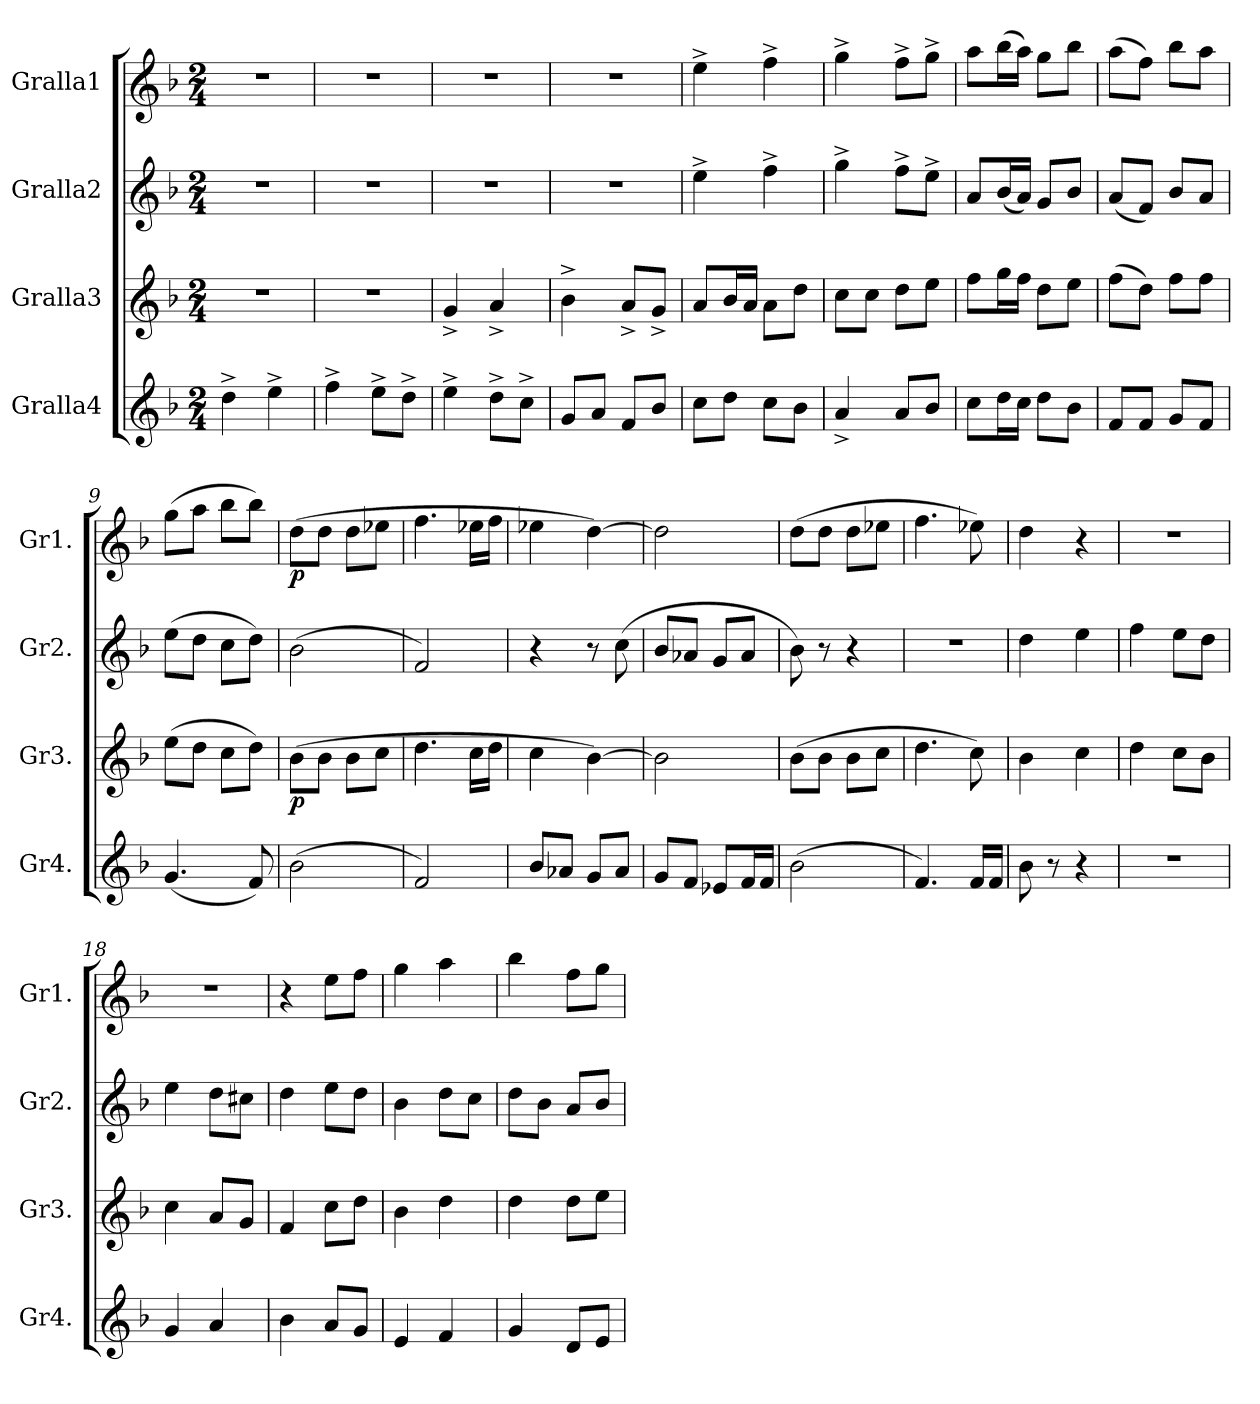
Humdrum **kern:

**kern	**kern	**dynam	**kern	**kern	**dynam
*part4	*part3	*part3	*part2	*part1	*part1
*staff4	*staff3	*staff3	*staff2	*staff1	*staff1
*I"Gralla4	*I"Gralla3	*	*I"Gralla2	*I"Gralla1	*
*I'Gr4.	*I'Gr3.	*	*I'Gr2.	*I'Gr1.	*
*clefG2	*clefG2	*	*clefG2	*clefG2	*
*k[b-]	*k[b-]	*	*k[b-]	*k[b-]	*
*M2/4	*M2/4	*	*M2/4	*M2/4	*
=1	=1	=1	=1	=1	=1
4dd^\	2r	.	2r	2r	.
4ee^\	.	.	.	.	.
=2	=2	=2	=2	=2	=2
4ff^\	2r	.	2r	2r	.
8ee^\L	.	.	.	.	.
8dd^\J	.	.	.	.	.
=3	=3	=3	=3	=3	=3
4ee^\	4g^/	.	2r	2r	.
8dd^\L	4a^/	.	.	.	.
8cc^\J	.	.	.	.	.
=4	=4	=4	=4	=4	=4
8g/L	4b-^\	.	2r	2r	.
8a/J	.	.	.	.	.
8f/L	8a^/L	.	.	.	.
8b-/J	8g^/J	.	.	.	.
=5	=5	=5	=5	=5	=5
8cc\L	8a/L	.	4ee^\	4ee^\	.
8dd\J	16b-/L	.	.	.	.
.	16a/JJ	.	.	.	.
8cc\L	8a\L	.	4ff^\	4ff^\	.
8b-\J	8dd\J	.	.	.	.
=6	=6	=6	=6	=6	=6
4a^/	8cc\L	.	4gg^\	4gg^\	.
.	8cc\J	.	.	.	.
8a/L	8dd\L	.	8ff^\L	8ff^\L	.
8b-/J	8ee\J	.	8ee^\J	8gg^\J	.
=7	=7	=7	=7	=7	=7
8cc\L	8ff\L	.	8a/L	8aa\L	.
16dd\L	16gg\L	.	(<16b-/L	(>16bb-\L	.
16cc\JJ	16ff\JJ	.	16a/JJ)	16aa\JJ)	.
8dd\L	8dd\L	.	8g/L	8gg\L	.
8b-\J	8ee\J	.	8b-/J	8bb-\J	.
=8	=8	=8	=8	=8	=8
8f/L	(>8ff\L	.	(<8a/L	(>8aa\L	.
8f/J	8dd\J)	.	8f/J)	8ff\J)	.
8g/L	8ff\L	.	8b-/L	8bb-\L	.
8f/J	8ff\J	.	8a/J	8aa\J	.
=9	=9	=9	=9	=9	=9
(<4.g/	(>8ee\L	.	(>8ee\L	(>8gg\L	.
.	8dd\J	.	8dd\J	8aa\J	.
.	8cc\L	.	8cc\L	8bb-\L	.
8f/)	8dd\J)	.	8dd\J)	8bb-\J)	.
!!LO:LB:g=z
=10	=10	=10	=10	=10	=10
!	!	!LO:DY:b	!	!	!LO:DY:b
(>2b-\	(>8b-\L	p	(>2b-\	(>8dd\L	p
.	8b-\J	.	.	8dd\J	.
.	8b-\L	.	.	8dd\L	.
.	8cc\J	.	.	8ee-X\J	.
=11	=11	=11	=11	=11	=11
2f/)	4.dd\	.	2f/)	4.ff\	.
.	16cc\LL	.	.	16ee-X\LL	.
.	16dd\JJ	.	.	16ff\JJ	.
=12	=12	=12	=12	=12	=12
8b-/L	4cc\	.	4r	4ee-X\	.
8a-X/J	.	.	.	.	.
8g/L	[4b-\)	.	8r	[4dd\)	.
8a-/J	.	.	(>8cc\	.	.
=13	=13	=13	=13	=13	=13
8g/L	2b-\]	.	8b-/L	2dd\]	.
8f/J	.	.	8a-X/J	.	.
8e-X/L	.	.	8g/L	.	.
16f/L	.	.	8a-/J	.	.
16f/JJ	.	.	.	.	.
=14	=14	=14	=14	=14	=14
(>2b-\	(>8b-\L	.	8b-\)	(>8dd\L	.
.	8b-\J	.	8r	8dd\J	.
.	8b-\L	.	4r	8dd\L	.
.	8cc\J	.	.	8ee-X\J	.
=15	=15	=15	=15	=15	=15
4.f/)	4.dd\	.	2r	4.ff\	.
16f/LL	8cc\)	.	.	8ee-X\)	.
16f/JJ	.	.	.	.	.
=16	=16	=16	=16	=16	=16
8b-\	4b-\	.	4dd\	4dd\	.
8r	.	.	.	.	.
4r	4cc\	.	4ee\	4r	.
=17	=17	=17	=17	=17	=17
2r	4dd\	.	4ff\	2r	.
.	8cc\L	.	8ee\L	.	.
.	8b-\J	.	8dd\J	.	.
=18	=18	=18	=18	=18	=18
4g/	4cc\	.	4ee\	2r	.
4a/	8a/L	.	8dd\L	.	.
.	8g/J	.	8cc#X\J	.	.
!!LO:LB:g=z
=19	=19	=19	=19	=19	=19
4b-\	4f/	.	4dd\	4r	.
8a/L	8cc\L	.	8ee\L	8ee\L	.
8g/J	8dd\J	.	8dd\J	8ff\J	.
=20	=20	=20	=20	=20	=20
4e/	4b-\	.	4b-\	4gg\	.
4f/	4dd\	.	8dd\L	4aa\	.
.	.	.	8cc\J	.	.
=21	=21	=21	=21	=21	=21
4g/	4dd\	.	8dd\L	4bb-\	.
.	.	.	8b-\J	.	.
8d/L	8dd\L	.	8a/L	8ff\L	.
8e/J	8ee\J	.	8b-/J	8gg\J	.
=	=	=	=	=	=
*-	*-	*-	*-	*-	*-
